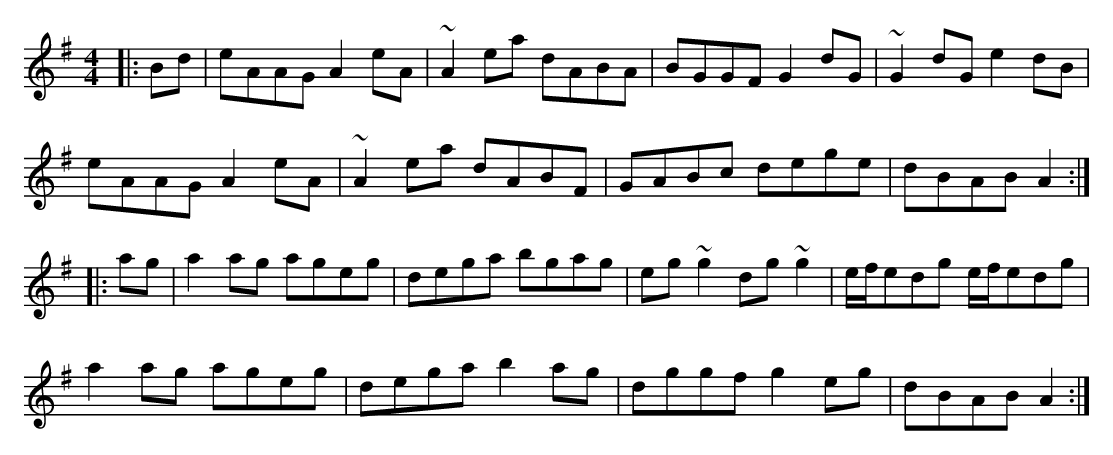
X:1
M:4/4
K:Ador
|:Bd|eAAG A2eA|~A2ea dABA|BGGF G2dG|~G2dG e2dB|
eAAG A2eA|~A2ea dABF|GABc dege|dBAB A2:|
|:ag|a2ag ageg|dega bgag|eg~g2 dg~g2|e/f/edg e/f/edg|
a2ag ageg|dega b2ag|dggf g2eg|dBAB A2:|
